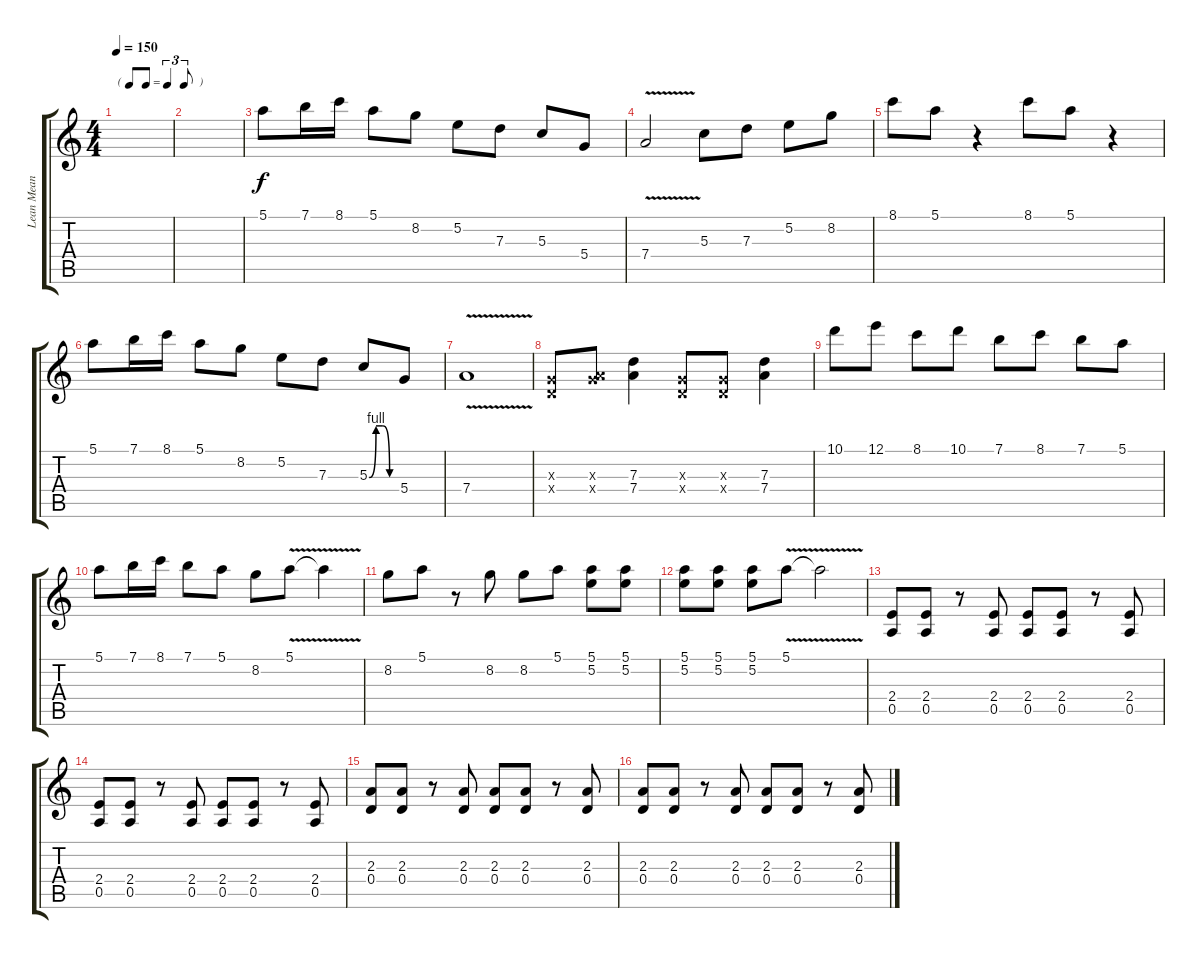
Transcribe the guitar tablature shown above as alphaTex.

\track ("Lean Mean Lead Machine" "Lean Mean ") {instrument electricguitarclean}
\staff {score tabs}
\tuning (E4 B3 G3 D3 A2 E2) {hide}
\ts (4 4)
\tf triplet8th
\tempo 150
\clef g2
\ks c
|
|
5.1.8{instrument electricguitarclean} 7.1.16 8.1.16 5.1.8 8.2.8 5.2.8 7.3.8 5.3.8 5.4.8 |
7.4{v}.2 5.3.8 7.3.8 5.2.8 8.2.8 |
8.1.8 5.1.8 r.4 8.1.8 5.1.8 r.4 |
5.1.8 7.1.16 8.1.16 5.1.8 8.2.8 5.2.8 7.3.8 5.3{be (custom 0 0 15 4 30 4 45 0 60 0)}.8 5.4.8 |
7.4{v}.1 |
(0.3{x} 0.4{x}).8 (0.3{x} 7.4{x}).8 (7.3 7.4).4 (0.3{x} 0.4{x}).8 (0.3{x} 0.4{x}).8 (7.3 7.4).4 |
10.1.8 12.1.8 8.1.8 10.1.8 7.1.8 8.1.8 7.1.8 5.1.8 |
5.1.8 7.1.16 8.1.16 7.1.8 5.1.8 8.2.8 5.1{v}.8 5.1{t}.4 |
8.2.8 5.1.8 r.8 8.2.8 8.2.8 5.1.8 (5.1 5.2).8 (5.1 5.2).8 |
(5.1 5.2).8 (5.1 5.2).8 (5.1 5.2).8 5.1{v}.8 5.1{t}.2 |
(2.4 0.5).8{instrument electricguitarmuted} (2.4 0.5).8 r.8 (2.4 0.5).8 (2.4 0.5).8 (2.4 0.5).8 r.8 (2.4 0.5).8 |
(2.4 0.5).8 (2.4 0.5).8 r.8 (2.4 0.5).8 (2.4 0.5).8 (2.4 0.5).8 r.8 (2.4 0.5).8 |
(2.3 0.4).8 (2.3 0.4).8 r.8 (2.3 0.4).8 (2.3 0.4).8 (2.3 0.4).8 r.8 (2.3 0.4).8 |
(2.3 0.4).8 (2.3 0.4).8 r.8 (2.3 0.4).8 (2.3 0.4).8 (2.3 0.4).8 r.8 (2.3 0.4).8
